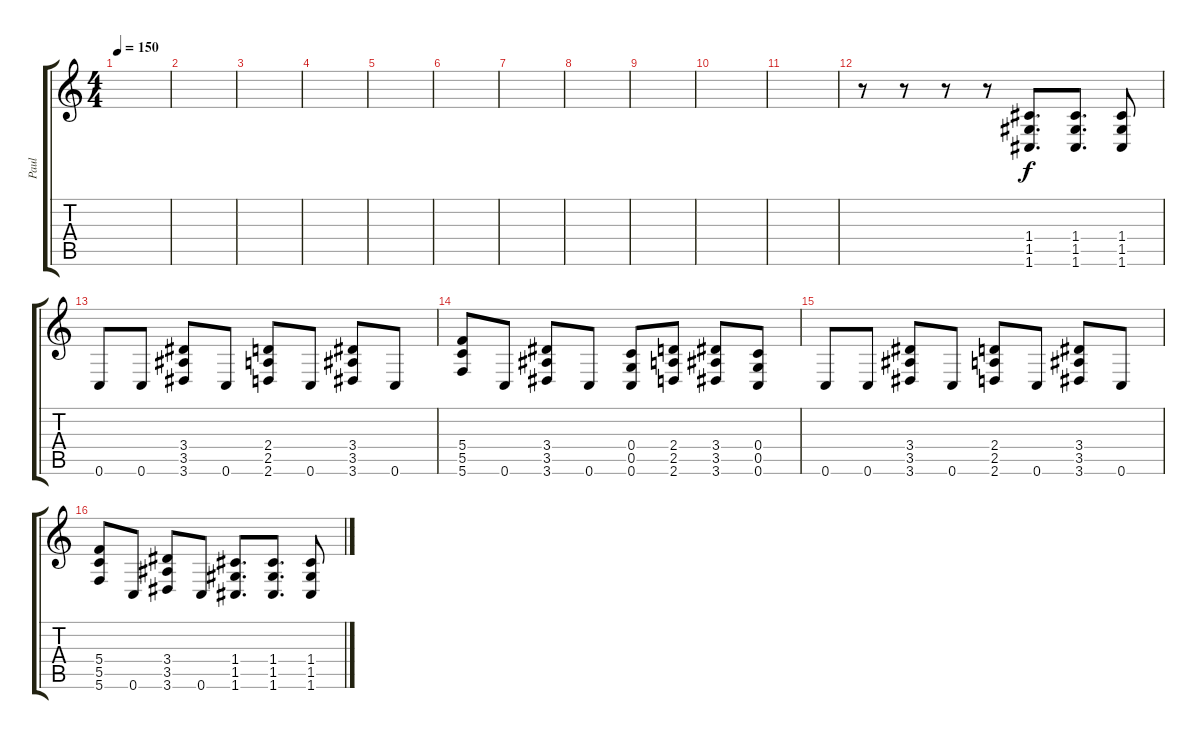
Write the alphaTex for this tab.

\track ("Paul" "Paul") {instrument overdrivenguitar}
\staff {score tabs}
\tuning (D4 A3 F3 C3 G2 C2) {hide}
\ts (4 4)
\tempo 150
\clef g2
\ks c
|
|
|
|
|
|
|
|
|
|
|
r.8 r.8 r.8 r.8 (1.4 1.5 1.6).8{d} (1.4 1.5 1.6).8{d} (1.4 1.5 1.6).8 |
0.6.8 0.6.8 (3.4 3.5 3.6).8 0.6.8 (2.4 2.5 2.6).8 0.6.8 (3.4 3.5 3.6).8 0.6.8 |
(5.4 5.5 5.6).8 0.6.8 (3.4 3.5 3.6).8 0.6.8 (0.4 0.5 0.6).8 (2.4 2.5 2.6).8 (3.4 3.5 3.6).8 (0.4 0.5 0.6).8 |
0.6.8 0.6.8 (3.4 3.5 3.6).8 0.6.8 (2.4 2.5 2.6).8 0.6.8 (3.4 3.5 3.6).8 0.6.8 |
(5.4 5.5 5.6).8 0.6.8 (3.4 3.5 3.6).8 0.6.8 (1.4 1.5 1.6).8{d} (1.4 1.5 1.6).8{d} (1.4 1.5 1.6).8
